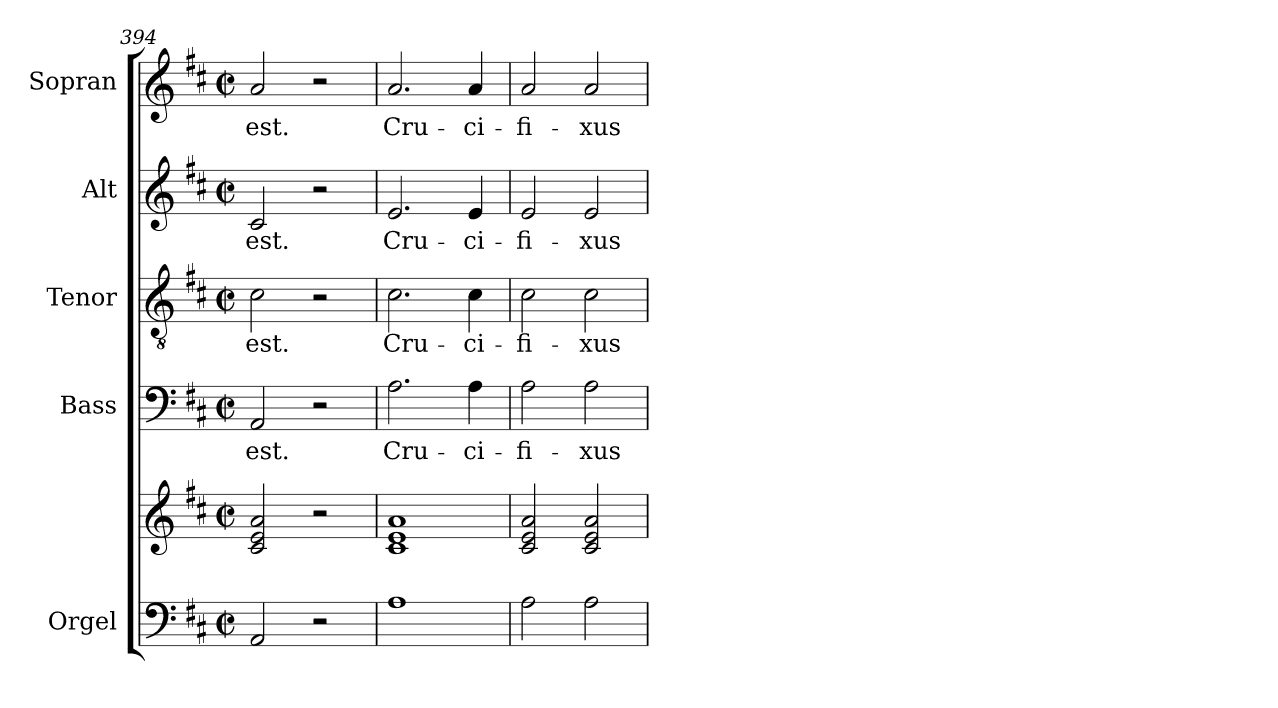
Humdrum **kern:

**kern	**kern	**kern	**text	**kern	**text	**kern	**text	**kern	**text
*part5	*part5	*part4	*part4	*part3	*part3	*part2	*part2	*part1	*part1
*staff6	*staff5	*staff4	*staff4	*staff3	*staff3	*staff2	*staff2	*staff1	*staff1
*I"Orgel	*	*I"Bass	*	*I"Tenor	*	*I"Alt	*	*I"Sopran	*
*I'Org.	*	*I'B.	*	*I'T.	*	*I'A.	*	*I'S.	*
*clefF4	*clefG2	*clefF4	*	*clefGv2	*	*clefG2	*	*clefG2	*
*k[f#c#]	*k[f#c#]	*k[f#c#]	*	*k[f#c#]	*	*k[f#c#]	*	*k[f#c#]	*
*D:	*D:	*D:	*	*D:	*	*D:	*	*D:	*
*M2/2	*M2/2	*M2/2	*	*M2/2	*	*M2/2	*	*M2/2	*
*met(c|)	*met(c|)	*met(c|)	*	*met(c|)	*	*met(c|)	*	*met(c|)	*
=394	=394	=394	=394	=394	=394	=394	=394	=394	=394
!	!	!	!LO:LY:b	!	!LO:LY:b	!	!LO:LY:b	!	!LO:LY:b
2AA/	2c#/ 2e/ 2a/	2AA/	est.	2c#\	est.	2c#/	est.	2a/	est.
2r	2r	2r	.	2r	.	2r	.	2r	.
=395	=395	=395	=395	=395	=395	=395	=395	=395	=395
!	!	!	!LO:LY:b	!	!LO:LY:b	!	!LO:LY:b	!	!LO:LY:b
1A	1c# 1e 1a	2.A\	Cru-	2.c#\	Cru-	2.e/	Cru-	2.a/	Cru-
!	!	!	!LO:LY:b	!	!LO:LY:b	!	!LO:LY:b	!	!LO:LY:b
.	.	4A\	-ci-	4c#\	-ci-	4e/	-ci-	4a/	-ci-
=396	=396	=396	=396	=396	=396	=396	=396	=396	=396
!	!	!	!LO:LY:b	!	!LO:LY:b	!	!LO:LY:b	!	!LO:LY:b
2A\	2c#/ 2e/ 2a/	2A\	-fi-	2c#\	-fi-	2e/	-fi-	2a/	-fi-
!	!	!	!LO:LY:b	!	!LO:LY:b	!	!LO:LY:b	!	!LO:LY:b
2A\	2c#/ 2e/ 2a/	2A\	-xus	2c#\	-xus	2e/	-xus	2a/	-xus
=	=	=	=	=	=	=	=	=	=
*-	*-	*-	*-	*-	*-	*-	*-	*-	*-
